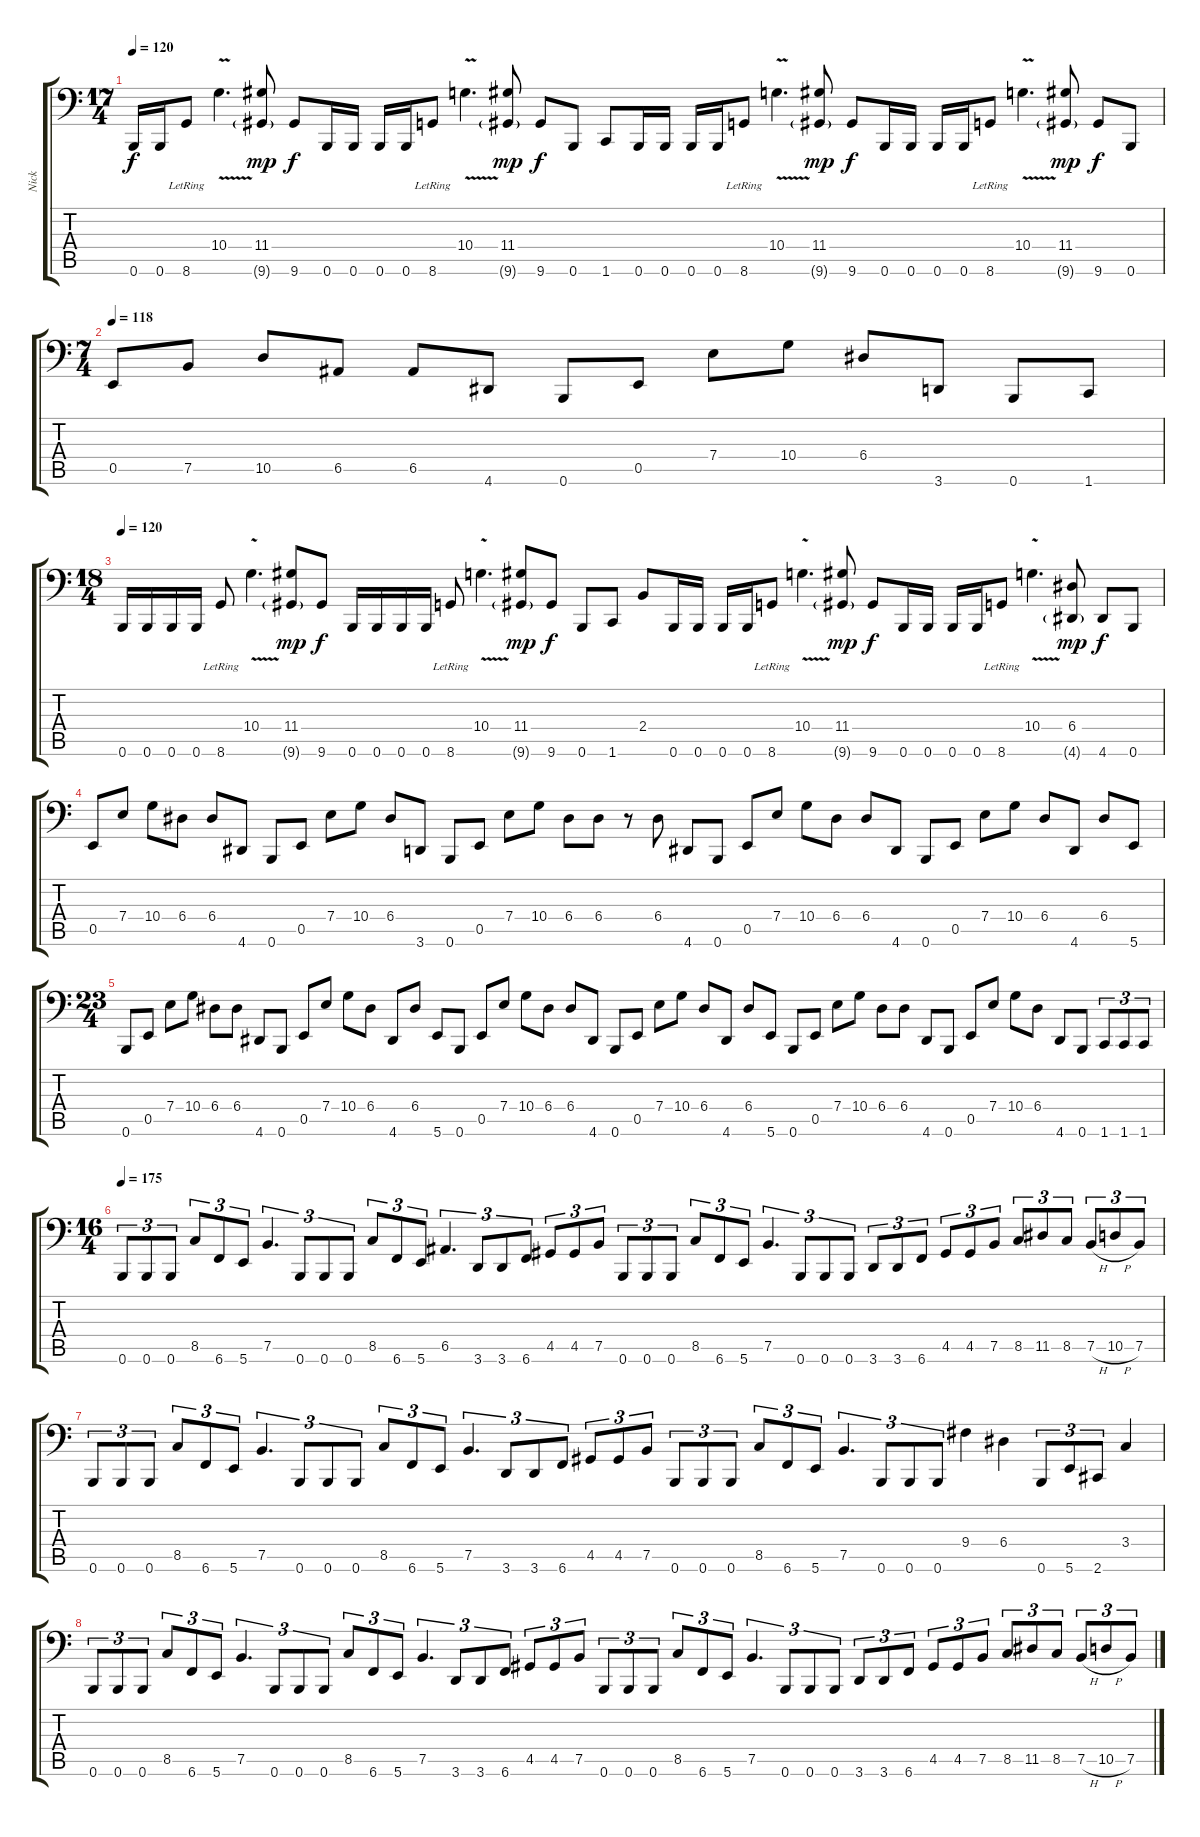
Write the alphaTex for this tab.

\track ("Nick" "Nick") {instrument electricbassfinger}
\staff {score tabs}
\tuning (B2 Gb2 D2 A1 E1 B0) {hide}
\ts (17 4)
\tempo 120
\clef f4
\ks c
0.6.16{dy f} 0.6.16 8.6{lr}.8 10.4{v}.4{d} (11.4 9.6{g}).8{dy mp} 9.6.8{dy f} 0.6.16 0.6.16 0.6.16 0.6.16 8.6{lr}.8 10.4{v}.4{d} (11.4 9.6{g}).8{dy mp} 9.6.8{dy f} 0.6.8 1.6.8 0.6.16 0.6.16 0.6.16 0.6.16 8.6{lr}.8 10.4{v}.4{d} (11.4 9.6{g}).8{dy mp} 9.6.8{dy f} 0.6.16 0.6.16 0.6.16 0.6.16 8.6{lr}.8 10.4{v}.4{d} (11.4 9.6{g}).8{dy mp} 9.6.8{dy f} 0.6.8 |
\ts (7 4)
\tempo 118
0.5.8 7.5.8 10.5.8 6.5.8 6.5.8 4.6.8 0.6.8 0.5.8 7.4.8 10.4.8 6.4.8 3.6.8 0.6.8 1.6.8 |
\ts (18 4)
\tempo 120
0.6.16 0.6.16 0.6.16 0.6.16 8.6{lr}.8 10.4{v}.4{d} (11.4 9.6{g}).8{dy mp} 9.6.8{dy f} 0.6.16 0.6.16 0.6.16 0.6.16 8.6{lr}.8 10.4{v}.4{d} (11.4 9.6{g}).8{dy mp} 9.6.8{dy f} 0.6.8 1.6.8 2.4.8 0.6.16 0.6.16 0.6.16 0.6.16 8.6{lr}.8 10.4{v}.4{d} (11.4 9.6{g}).8{dy mp} 9.6.8{dy f} 0.6.16 0.6.16 0.6.16 0.6.16 8.6{lr}.8 10.4{v}.4{d} (6.4 4.6{g}).8{dy mp} 4.6.8{dy f} 0.6.8 |
0.5.8 7.4.8 10.4.8 6.4.8 6.4.8 4.6.8 0.6.8 0.5.8 7.4.8 10.4.8 6.4.8 3.6.8 0.6.8 0.5.8 7.4.8 10.4.8 6.4.8 6.4.8 r.8 6.4.8 4.6.8 0.6.8 0.5.8 7.4.8 10.4.8 6.4.8 6.4.8 4.6.8 0.6.8 0.5.8 7.4.8 10.4.8 6.4.8 4.6.8 6.4.8 5.6.8 |
\ts (23 4)
0.6.8 0.5.8 7.4.8 10.4.8 6.4.8 6.4.8 4.6.8 0.6.8 0.5.8 7.4.8 10.4.8 6.4.8 4.6.8 6.4.8 5.6.8 0.6.8 0.5.8 7.4.8 10.4.8 6.4.8 6.4.8 4.6.8 0.6.8 0.5.8 7.4.8 10.4.8 6.4.8 4.6.8 6.4.8 5.6.8 0.6.8 0.5.8 7.4.8 10.4.8 6.4.8 6.4.8 4.6.8 0.6.8 0.5.8 7.4.8 10.4.8 6.4.8 4.6.8 0.6.8 1.6.8{tu (3 2)} 1.6.8{tu (3 2)} 1.6.8{tu (3 2)} |
\ts (16 4)
\tempo 175
0.6.8{tu (3 2)} 0.6.8{tu (3 2)} 0.6.8{tu (3 2)} 8.5.8{tu (3 2)} 6.6.8{tu (3 2)} 5.6.8{tu (3 2)} 7.5.4{d tu (3 2)} 0.6.8{tu (3 2)} 0.6.8{tu (3 2)} 0.6.8{tu (3 2)} 8.5.8{tu (3 2)} 6.6.8{tu (3 2)} 5.6.8{tu (3 2)} 6.5.4{d tu (3 2)} 3.6.8{tu (3 2)} 3.6.8{tu (3 2)} 6.6.8{tu (3 2)} 4.5.8{tu (3 2)} 4.5.8{tu (3 2)} 7.5.8{tu (3 2)} 0.6.8{tu (3 2)} 0.6.8{tu (3 2)} 0.6.8{tu (3 2)} 8.5.8{tu (3 2)} 6.6.8{tu (3 2)} 5.6.8{tu (3 2)} 7.5.4{d tu (3 2)} 0.6.8{tu (3 2)} 0.6.8{tu (3 2)} 0.6.8{tu (3 2)} 3.6.8{tu (3 2)} 3.6.8{tu (3 2)} 6.6.8{tu (3 2)} 4.5.8{tu (3 2)} 4.5.8{tu (3 2)} 7.5.8{tu (3 2)} 8.5.8{tu (3 2)} 11.5.8{tu (3 2)} 8.5.8{tu (3 2)} 7.5{h}.8{tu (3 2)} 10.5{h}.8{tu (3 2)} 7.5.8{tu (3 2)} |
0.6.8{tu (3 2)} 0.6.8{tu (3 2)} 0.6.8{tu (3 2)} 8.5.8{tu (3 2)} 6.6.8{tu (3 2)} 5.6.8{tu (3 2)} 7.5.4{d tu (3 2)} 0.6.8{tu (3 2)} 0.6.8{tu (3 2)} 0.6.8{tu (3 2)} 8.5.8{tu (3 2)} 6.6.8{tu (3 2)} 5.6.8{tu (3 2)} 7.5.4{d tu (3 2)} 3.6.8{tu (3 2)} 3.6.8{tu (3 2)} 6.6.8{tu (3 2)} 4.5.8{tu (3 2)} 4.5.8{tu (3 2)} 7.5.8{tu (3 2)} 0.6.8{tu (3 2)} 0.6.8{tu (3 2)} 0.6.8{tu (3 2)} 8.5.8{tu (3 2)} 6.6.8{tu (3 2)} 5.6.8{tu (3 2)} 7.5.4{d tu (3 2)} 0.6.8{tu (3 2)} 0.6.8{tu (3 2)} 0.6.8{tu (3 2)} 9.4.4 6.4.4 0.6.8{tu (3 2)} 5.6.8{tu (3 2)} 2.6.8{tu (3 2)} 3.4.4 |
0.6.8{tu (3 2)} 0.6.8{tu (3 2)} 0.6.8{tu (3 2)} 8.5.8{tu (3 2)} 6.6.8{tu (3 2)} 5.6.8{tu (3 2)} 7.5.4{d tu (3 2)} 0.6.8{tu (3 2)} 0.6.8{tu (3 2)} 0.6.8{tu (3 2)} 8.5.8{tu (3 2)} 6.6.8{tu (3 2)} 5.6.8{tu (3 2)} 7.5.4{d tu (3 2)} 3.6.8{tu (3 2)} 3.6.8{tu (3 2)} 6.6.8{tu (3 2)} 4.5.8{tu (3 2)} 4.5.8{tu (3 2)} 7.5.8{tu (3 2)} 0.6.8{tu (3 2)} 0.6.8{tu (3 2)} 0.6.8{tu (3 2)} 8.5.8{tu (3 2)} 6.6.8{tu (3 2)} 5.6.8{tu (3 2)} 7.5.4{d tu (3 2)} 0.6.8{tu (3 2)} 0.6.8{tu (3 2)} 0.6.8{tu (3 2)} 3.6.8{tu (3 2)} 3.6.8{tu (3 2)} 6.6.8{tu (3 2)} 4.5.8{tu (3 2)} 4.5.8{tu (3 2)} 7.5.8{tu (3 2)} 8.5.8{tu (3 2)} 11.5.8{tu (3 2)} 8.5.8{tu (3 2)} 7.5{h}.8{tu (3 2)} 10.5{h}.8{tu (3 2)} 7.5.8{tu (3 2)}
